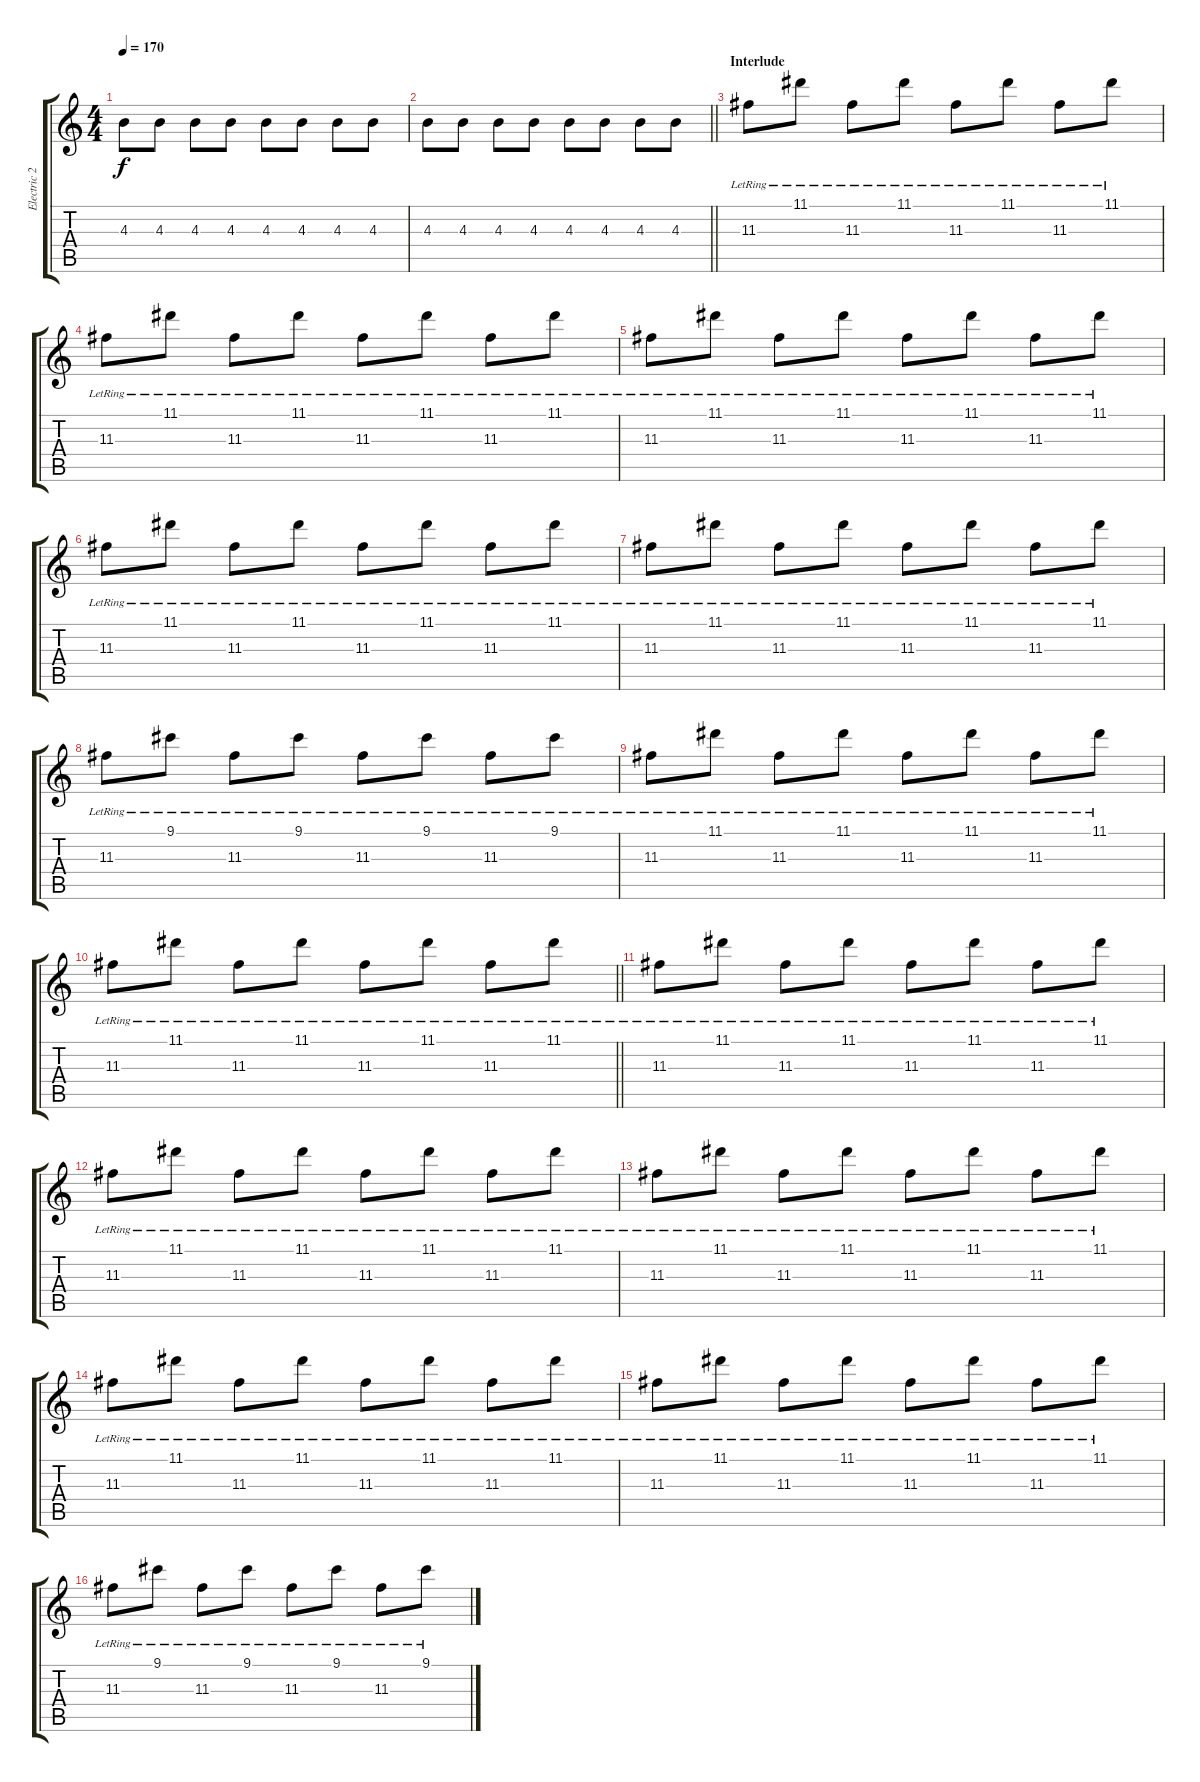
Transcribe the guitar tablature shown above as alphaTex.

\track ("Electric 2" "Electric 2") {instrument electricguitarclean}
\staff {score tabs}
\tuning (E4 B3 G3 D3 A2 E2) {hide}
\ts (4 4)
\tempo 170
\clef g2
\ks c
4.3.8{dy f} 4.3.8 4.3.8 4.3.8 4.3.8 4.3.8 4.3.8 4.3.8 |
\barLineRight lightlight
4.3.8 4.3.8 4.3.8 4.3.8 4.3.8 4.3.8 4.3.8 4.3.8 |
\section ("" "Interlude")
11.3{lr}.8 11.1{lr}.8 11.3{lr}.8 11.1{lr}.8 11.3{lr}.8 11.1{lr}.8 11.3{lr}.8 11.1{lr}.8 |
11.3{lr}.8 11.1{lr}.8 11.3{lr}.8 11.1{lr}.8 11.3{lr}.8 11.1{lr}.8 11.3{lr}.8 11.1{lr}.8 |
11.3{lr}.8 11.1{lr}.8 11.3{lr}.8 11.1{lr}.8 11.3{lr}.8 11.1{lr}.8 11.3{lr}.8 11.1{lr}.8 |
11.3{lr}.8 11.1{lr}.8 11.3{lr}.8 11.1{lr}.8 11.3{lr}.8 11.1{lr}.8 11.3{lr}.8 11.1{lr}.8 |
11.3{lr}.8 11.1{lr}.8 11.3{lr}.8 11.1{lr}.8 11.3{lr}.8 11.1{lr}.8 11.3{lr}.8 11.1{lr}.8 |
11.3{lr}.8 9.1{lr}.8 11.3{lr}.8 9.1{lr}.8 11.3{lr}.8 9.1{lr}.8 11.3{lr}.8 9.1{lr}.8 |
11.3{lr}.8 11.1{lr}.8 11.3{lr}.8 11.1{lr}.8 11.3{lr}.8 11.1{lr}.8 11.3{lr}.8 11.1{lr}.8 |
\barLineRight lightlight
11.3{lr}.8 11.1{lr}.8 11.3{lr}.8 11.1{lr}.8 11.3{lr}.8 11.1{lr}.8 11.3{lr}.8 11.1{lr}.8 |
11.3{lr}.8 11.1{lr}.8 11.3{lr}.8 11.1{lr}.8 11.3{lr}.8 11.1{lr}.8 11.3{lr}.8 11.1{lr}.8 |
11.3{lr}.8 11.1{lr}.8 11.3{lr}.8 11.1{lr}.8 11.3{lr}.8 11.1{lr}.8 11.3{lr}.8 11.1{lr}.8 |
11.3{lr}.8 11.1{lr}.8 11.3{lr}.8 11.1{lr}.8 11.3{lr}.8 11.1{lr}.8 11.3{lr}.8 11.1{lr}.8 |
11.3{lr}.8 11.1{lr}.8 11.3{lr}.8 11.1{lr}.8 11.3{lr}.8 11.1{lr}.8 11.3{lr}.8 11.1{lr}.8 |
11.3{lr}.8 11.1{lr}.8 11.3{lr}.8 11.1{lr}.8 11.3{lr}.8 11.1{lr}.8 11.3{lr}.8 11.1{lr}.8 |
11.3{lr}.8 9.1{lr}.8 11.3{lr}.8 9.1{lr}.8 11.3{lr}.8 9.1{lr}.8 11.3{lr}.8 9.1{lr}.8
